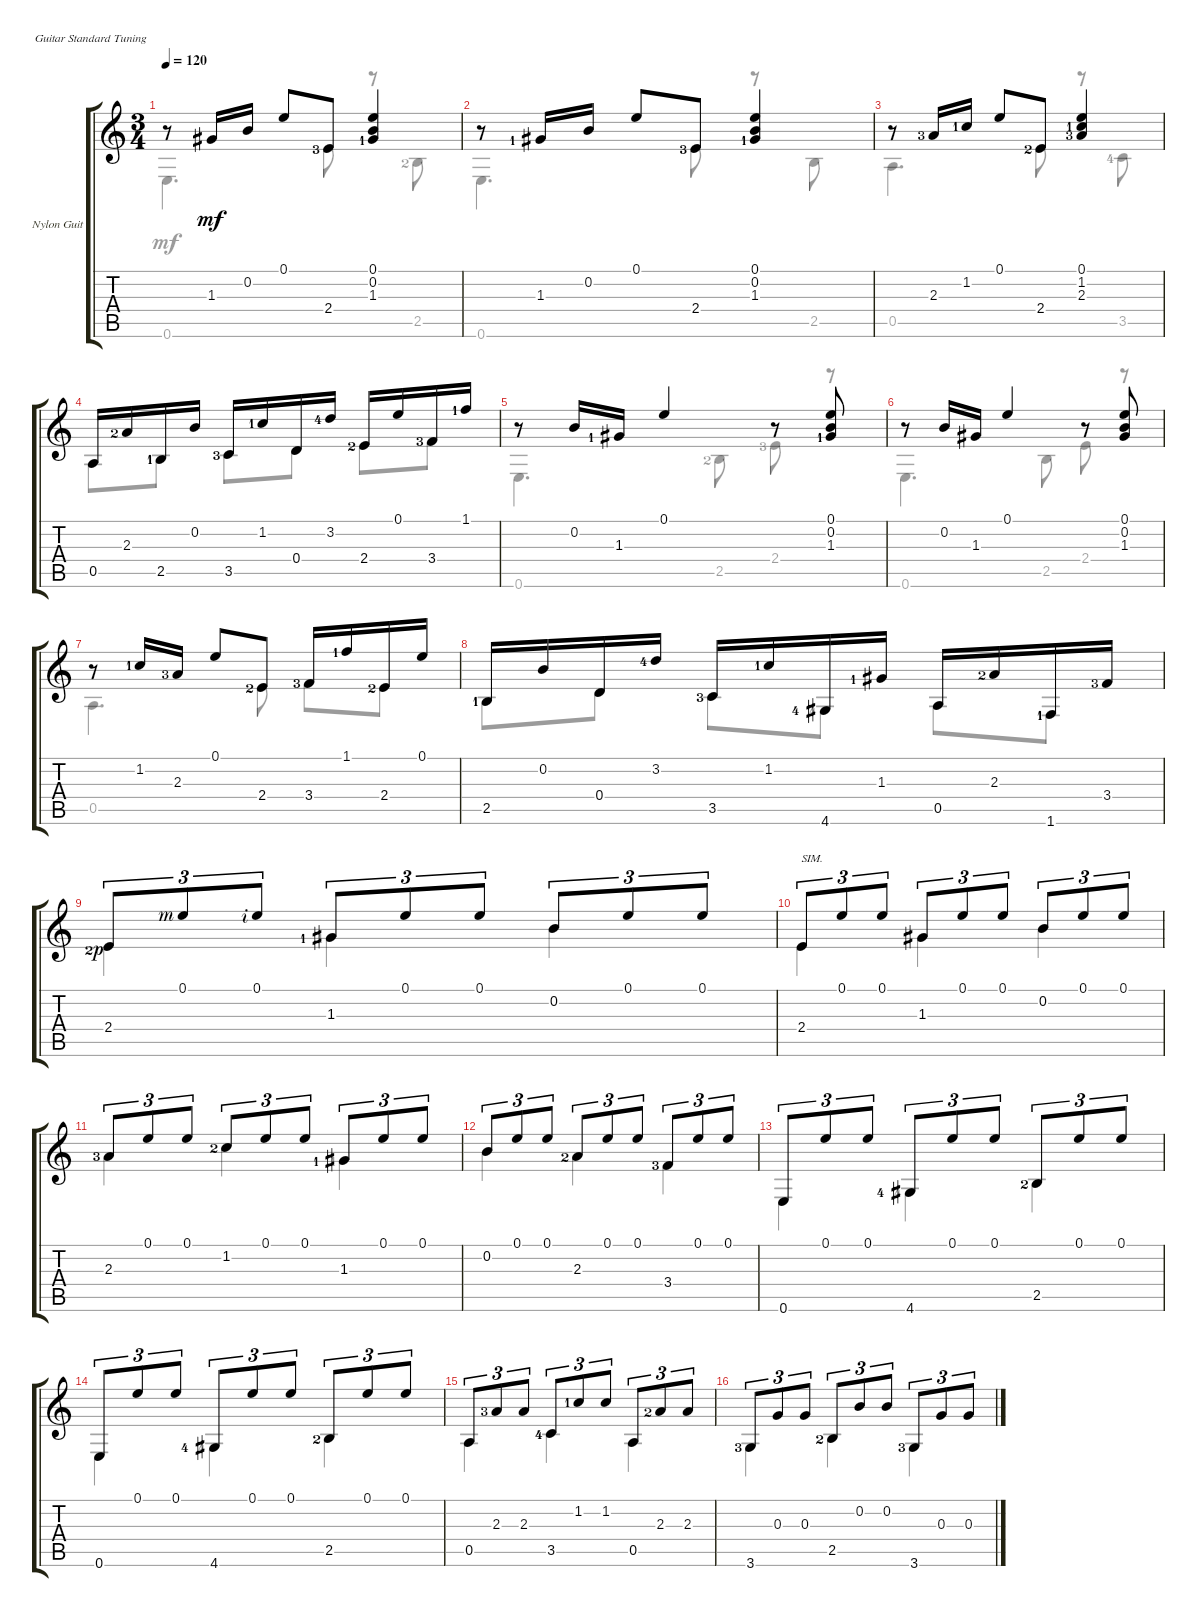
\defaultSystemsLayout 4
\bracketExtendMode groupsimilarinstruments
\firstSystemTrackNameOrientation horizontal
\otherSystemsTrackNameOrientation horizontal
\track ("Nylon Guitar" "Nylon Guit") {instrument acousticguitarsteel}
\staff {score tabs}
\tuning (E4 B3 G3 D3 A2 E2)
\voice
\ts (3 4)
\tempo 120
\clef g2
\scale
0.299013
\ks c
r.8{dy mf} 1.3.16 0.2.16 0.1.8 2.4{lf 4}.8 (0.1 0.2 1.3{lf 2}).4 |
\scale
0.299013 r.8 1.3{lf 2}.16 0.2.16 0.1.8 2.4{lf 4}.8 (0.1 0.2 1.3{lf 2}).4 |
\scale
0.300926 r.8 2.3{lf 4}.16 1.2{lf 2}.16 0.1.8 2.4{lf 3}.8 (0.1 1.2{lf 2} 2.3{lf 4}).4 |
\scale
0.300926 0.5.16 2.3{lf 3}.16 2.5{lf 2}.16 0.2.16 3.5{lf 4}.16 1.2{lf 2}.16 0.4.16 3.2{lf 5}.16 2.4{lf 3}.16 0.1.16 3.4{lf 4}.16 1.1{lf 2}.16 |
\scale
0.398148 r.8 0.2.16 1.3{lf 2}.16 0.1.4 r.8 (0.1 0.2 1.3{lf 2}).8 |
\scale
0.292463 r.8 0.2.16 1.3.16 0.1.4 r.8 (0.1 0.2 1.3).8 |
\scale
0.292463 r.8 1.2{lf 2}.16 2.3{lf 4}.16 0.1.8 2.4{lf 3}.8 3.4{lf 4}.16 1.1{lf 2}.16 2.4{lf 3}.16 0.1.16 |
\scale
0.415073 2.5{lf 2}.16 0.2.16 0.4.16 3.2{lf 5}.16 3.5{lf 4}.16 1.2{lf 2}.16 4.6{lf 5}.16 1.3{lf 2}.16 0.5.16 2.3{lf 3}.16 1.6{lf 2}.16 3.4{lf 4}.16 |
\scale
0.376559 2.4{lf 3 rf 1}.8{tu (3 2)} 0.1{rf 3}.8{tu (3 2)} 0.1{rf 2}.8{tu (3 2)} 1.3{lf 2}.8{tu (3 2)} 0.1.8{tu (3 2)} 0.1.8{tu (3 2)} 0.2.8{tu (3 2)} 0.1.8{tu (3 2)} 0.1.8{tu (3 2)} |
\scale
0.264339 2.4.8{tu (3 2) txt "SIM."} 0.1.8{tu (3 2)} 0.1.8{tu (3 2)} 1.3.8{tu (3 2)} 0.1.8{tu (3 2)} 0.1.8{tu (3 2)} 0.2.8{tu (3 2)} 0.1.8{tu (3 2)} 0.1.8{tu (3 2)} |
\scale
0.359102 2.3{lf 4}.8{tu (3 2)} 0.1.8{tu (3 2)} 0.1.8{tu (3 2)} 1.2{lf 3}.8{tu (3 2)} 0.1.8{tu (3 2)} 0.1.8{tu (3 2)} 1.3{lf 2}.8{tu (3 2)} 0.1.8{tu (3 2)} 0.1.8{tu (3 2)} |
\scale
0.278215 0.2.8{tu (3 2)} 0.1.8{tu (3 2)} 0.1.8{tu (3 2)} 2.3{lf 3}.8{tu (3 2)} 0.1.8{tu (3 2)} 0.1.8{tu (3 2)} 3.4{lf 4}.8{tu (3 2)} 0.1.8{tu (3 2)} 0.1.8{tu (3 2)} |
\scale
0.360892 0.6.8{tu (3 2)} 0.1.8{tu (3 2)} 0.1.8{tu (3 2)} 4.6{lf 5}.8{tu (3 2)} 0.1.8{tu (3 2)} 0.1.8{tu (3 2)} 2.5{lf 3}.8{tu (3 2)} 0.1.8{tu (3 2)} 0.1.8{tu (3 2)} |
\scale
0.360892 0.6.8{tu (3 2)} 0.1.8{tu (3 2)} 0.1.8{tu (3 2)} 4.6{lf 5}.8{tu (3 2)} 0.1.8{tu (3 2)} 0.1.8{tu (3 2)} 2.5{lf 3}.8{tu (3 2)} 0.1.8{tu (3 2)} 0.1.8{tu (3 2)} |
\scale
0.329193 0.5.8{tu (3 2)} 2.3{lf 4}.8{tu (3 2)} 2.3.8{tu (3 2)} 3.5{lf 5}.8{tu (3 2)} 1.2{lf 2}.8{tu (3 2)} 1.2.8{tu (3 2)} 0.5.8{tu (3 2)} 2.3{lf 3}.8{tu (3 2)} 2.3.8{tu (3 2)} |
\scale
0.349379 3.6{lf 4}.8{tu (3 2)} 0.3.8{tu (3 2)} 0.3.8{tu (3 2)} 2.5{lf 3}.8{tu (3 2)} 0.2.8{tu (3 2)} 0.2.8{tu (3 2)} 3.6{lf 4}.8{tu (3 2)} 0.3.8{tu (3 2)} 0.3.8{tu (3 2)}
\voice
\clef g2
\ottava regular
\simile none
\scale
0.299013
\ks c
0.6.4{d dy mf} 2.4{lf 4}.8 r.8 2.5{lf 3}.8 |
\scale
0.299013 0.6.4{d} 2.4{lf 4}.8 r.8 2.5.8 |
\scale
0.300926 0.5.4{d} 2.4{lf 3}.8 r.8 3.5{lf 5}.8 |
\scale
0.300926 0.5.8 2.5{lf 2}.8 3.5{lf 4}.8 0.4.8 2.4{lf 3}.8 3.4{lf 4}.8 |
\scale
0.398148 0.6.4{d} 2.5{lf 3}.8 2.4{lf 4}.8 r.8 |
\scale
0.292463 0.6.4{d} 2.5.8 2.4.8 r.8 |
\scale
0.292463 0.5.4{d} 2.4{lf 3}.8 3.4{lf 4}.8 2.4{lf 3}.8 |
\scale
0.415073 2.5{lf 2}.8 0.4.8 3.5{lf 4}.8 4.6{lf 5}.8 0.5.8 1.6{lf 2}.8 |
\scale
0.376559 2.4{lf 3 rf 1}.4 1.3{lf 2}.4 0.2.4 |
\scale
0.264339 2.4.4 1.3.4 0.2.4 |
\scale
0.359102 2.3{lf 4}.4 1.2{lf 3}.4 1.3{lf 2}.4 |
\scale
0.278215 0.2.4 2.3{lf 3}.4 3.4{lf 4}.4 |
\scale
0.360892 0.6.4 4.6{lf 5}.4 2.5{lf 3}.4 |
\scale
0.360892 0.6.4 4.6{lf 5}.4 2.5{lf 3}.4 |
\scale
0.329193 0.5.4 3.5{lf 5}.4 0.5.4 |
\scale
0.349379 3.6{lf 4}.4 2.5{lf 3}.4 3.6{lf 4}.4
